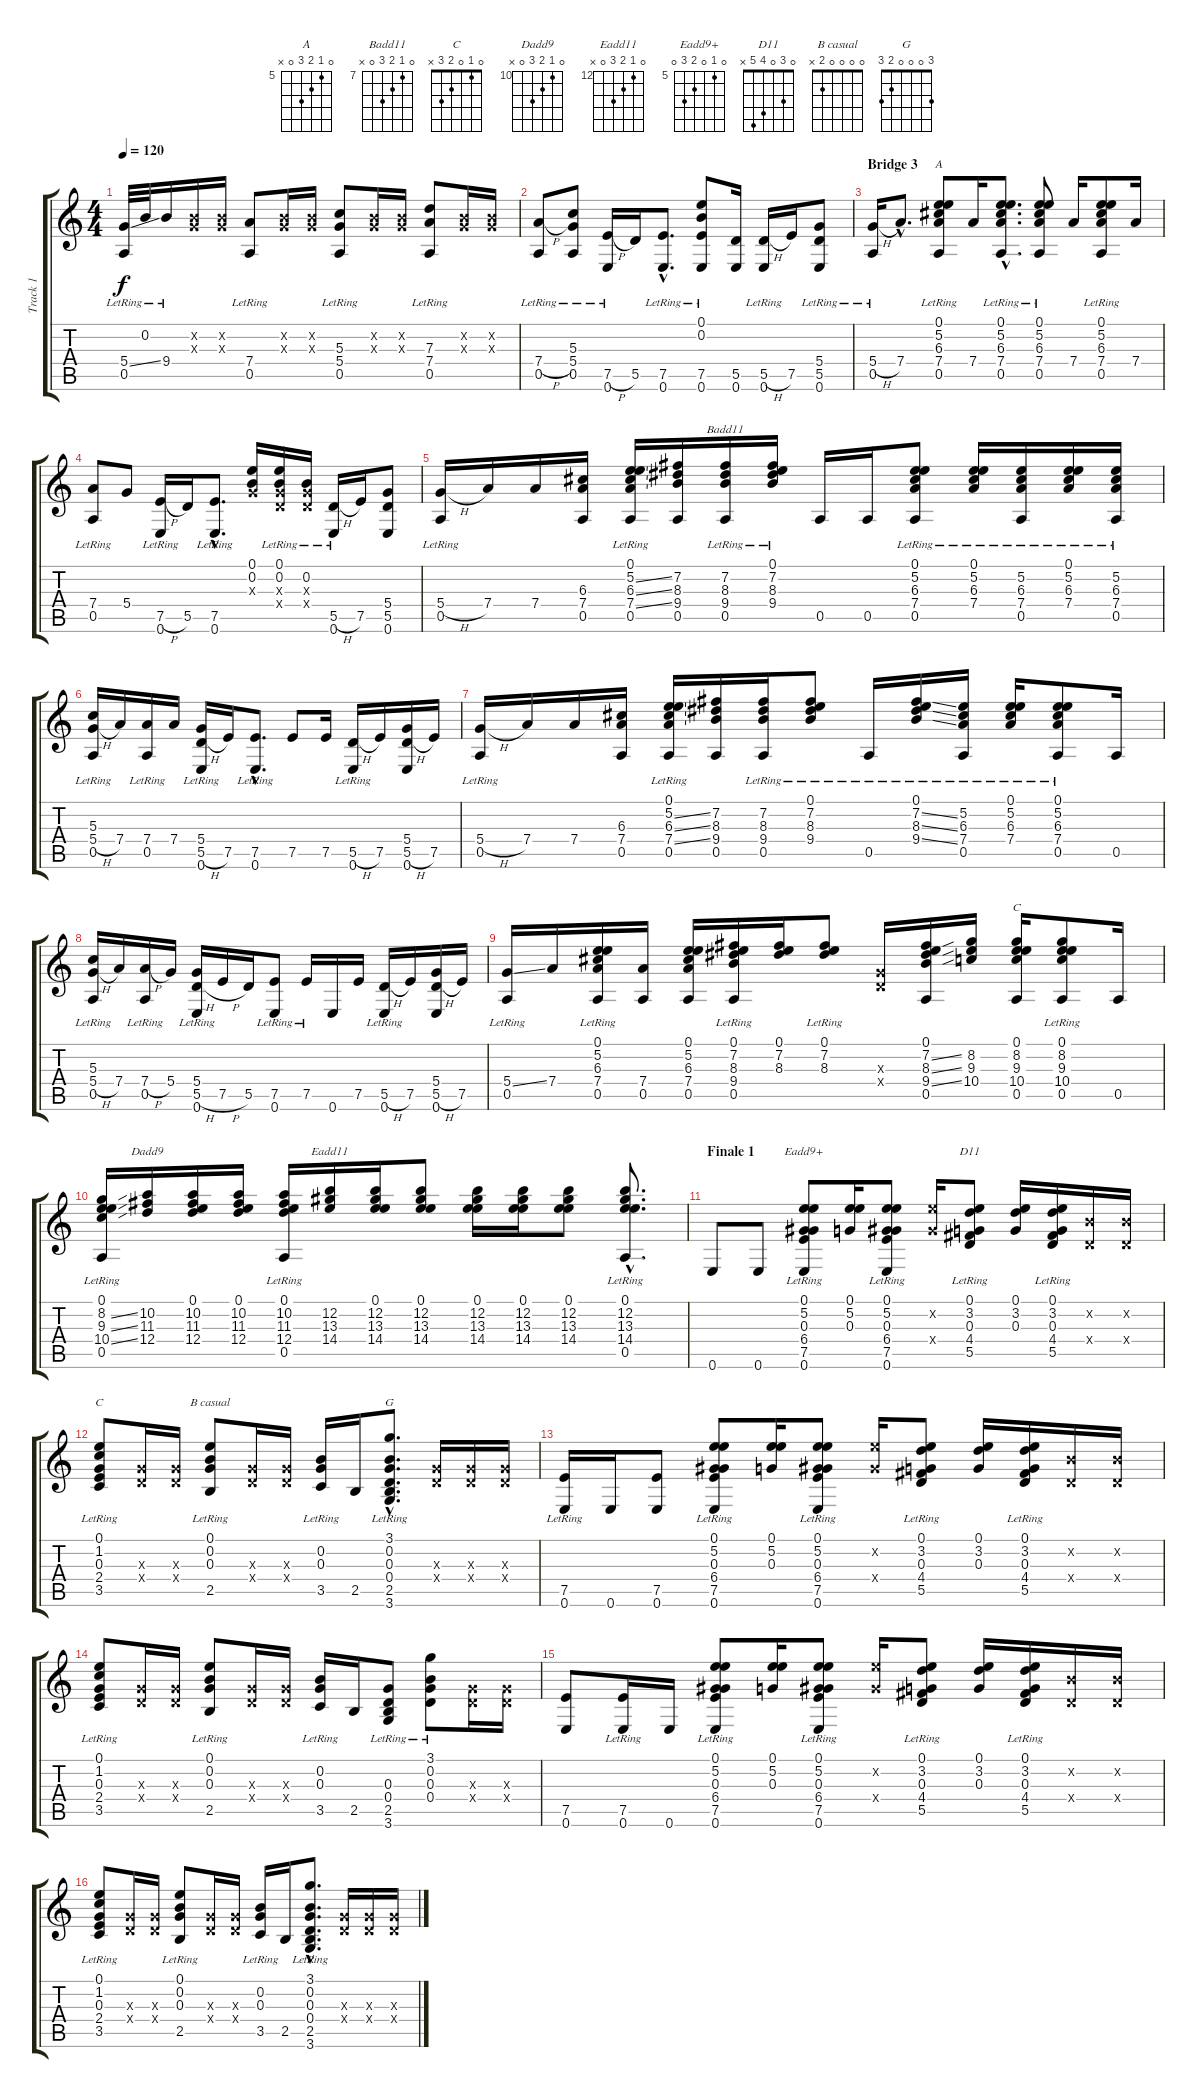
\track ("Track 1" "Track 1") {instrument electricguitarclean}
\staff {score tabs}
\tuning (E4 B3 G3 D3 A2 E2) {hide}
\chord ("A" 0 5 6 7 0 x) {firstfret 5}
\chord ("Badd11" 0 7 8 9 0 x) {firstfret 7}
\chord ("C" 0 8 9 10 0 x) {firstfret 8}
\chord ("Dadd9" 0 10 11 12 0 x) {firstfret 10}
\chord ("Eadd11" 0 12 13 14 0 x) {firstfret 12}
\chord ("Eadd9+" 0 5 0 6 7 0) {firstfret 5}
\chord ("D11" 0 3 0 4 5 x)
\chord ("C" 0 1 0 2 3 x)
\chord ("B casual" 0 0 0 0 2 x)
\chord ("G" 3 0 0 0 2 3)
\ts (4 4)
\tempo 120
\clef g2
\ks c
(5.4{ss} 0.5{lr}).32{dy f} 0.2{lr}.32 9.4{lr}.16 (0.2{x} 0.3{x}).16 (0.2{x} 0.3{x}).16 (7.4{lr} 0.5{lr}).8 (0.2{x} 0.3{x}).16 (0.2{x} 0.3{x}).16 (5.3 5.4{lr} 0.5{lr}).8 (0.2{x} 0.3{x}).16 (0.2{x} 0.3{x}).16 (7.3 7.4{lr} 0.5{lr}).8 (0.2{x} 0.3{x}).16 (0.2{x} 0.3{x}).16 |
(7.4{h} 0.5{lr}).8 (5.3 5.4 0.5{lr}).8 (7.5{h} 0.6{lr}).16 5.5.16 (7.5{hac lr} 0.6{hac}).8{d} (0.1{lr} 0.2{lr} 7.5 0.6).8 (5.5 0.6).16 (5.5{h} 0.6{lr}).16 7.5.16 (5.4 5.5 0.6{lr}).8 |
\section ("" "Bridge 3")
(5.4{h} 0.5{lr}).16 7.4{hac}.8{d} (0.1{lr} 5.2{lr} 6.3{lr} 7.4 0.5{lr}).8{ch "A"} 7.4.16 (0.1{hac} 5.2{hac} 6.3{hac} 7.4{hac} 0.5{hac lr}).8{d} (0.1{lr} 5.2{lr} 6.3{lr} 7.4 0.5{lr}).8 7.4.16 (0.1{lr} 5.2{lr} 6.3{lr} 7.4 0.5{lr}).8 7.4.16 |
(7.4 0.5{lr}).8 5.4.8 (7.5{h} 0.6{lr}).16 5.5.16 (7.5{hac} 0.6{hac lr}).8{d} (0.1 0.2 0.3{x}).16 (0.1{lr} 0.2 0.3{x} 0.4{x}).16 (0.2{lr} 0.3{x} 0.4{x}).16 (5.5{h} 0.6{lr}).16 7.5.16 (5.4 5.5 0.6).8 |
(5.4{h} 0.5{lr}).16 7.4.16 7.4.16 (6.3 7.4 0.5).16 (0.1{lr} 5.2{ss} 6.3{ss} 7.4{ss} 0.5).16 (7.2 8.3 9.4 0.5).16 (7.2 8.3 9.4 0.5{lr}).16{ch "Badd11"} (0.1{lr} 7.2{lr} 8.3{lr} 9.4{lr}).16 0.5.16 0.5.16 (0.1{lr} 5.2{lr} 6.3{lr} 7.4 0.5{lr}).8 (0.1{lr} 5.2{lr} 6.3{lr} 7.4).16 (5.2{lr} 6.3{lr} 7.4 0.5{lr}).16 (0.1{lr} 5.2{lr} 6.3{lr} 7.4).16 (5.2{lr} 6.3{lr} 7.4 0.5).16 |
(5.3 5.4{h} 0.5{lr}).16 7.4.16 (7.4 0.5{lr}).16 7.4.16 (5.4 5.5{h} 0.6{lr}).16 7.5.16 (7.5{hac} 0.6{hac lr}).8{d} 7.5.8 7.5.16 (5.5{h} 0.6{lr}).16 7.5.16 (5.4 5.5{h} 0.6).16 7.5.16 |
(5.4{h} 0.5{lr}).16 7.4.16 7.4.16 (6.3 7.4 0.5).16 (0.1{lr} 5.2{ss} 6.3{ss} 7.4{ss} 0.5).16 (7.2 8.3 9.4 0.5).16 (7.2 8.3 9.4 0.5{lr}).16 (0.1{lr} 7.2{lr} 8.3{lr} 9.4{lr}).8 0.5{lr}.16 (0.1{lr} 7.2{ss} 8.3{ss} 9.4{ss}).16 (5.2{lr} 6.3{lr} 7.4 0.5{lr}).16 (0.1{lr} 5.2{lr} 6.3{lr} 7.4).16 (0.1{lr} 5.2{lr} 6.3{lr} 7.4{lr} 0.5).8 0.5.16 |
(5.3 5.4{h} 0.5{lr}).16 7.4.16 (7.4{h} 0.5{lr}).16 5.4.16 (5.4 5.5{h} 0.6{lr}).16 7.5{h}.16 5.5.16 (7.5 0.6{lr}).8 7.5{lr}.16 0.6.16 7.5.16 (5.5{h} 0.6{lr}).16 7.5.16 (5.4 5.5{h} 0.6).16 7.5.16 |
(5.4{ss} 0.5{lr}).16 7.4.16 (0.1{lr} 5.2{lr} 6.3{lr} 7.4 0.5).16 (7.4 0.5).16 (0.1 5.2 6.3 7.4 0.5).16 (0.1 7.2 8.3 9.4{lr} 0.5{lr}).16 (0.1 7.2 8.3).16 (0.1{lr} 7.2{lr} 8.3{lr}).8 (0.3{x} 0.4{x}).16 (0.1 7.2{ss} 8.3{ss} 9.4{ss} 0.5).16 (8.2 9.3 10.4).16 (0.1 8.2 9.3 10.4 0.5).16{ch "C"} (0.1{lr} 8.2{lr} 9.3{lr} 10.4{lr} 0.5).8 0.5.16 |
(0.1{lr} 8.2{ss} 9.3{ss} 10.4{ss} 0.5{lr}).16 (10.2 11.3 12.4).16{ch "Dadd9"} (0.1 10.2 11.3 12.4).16 (0.1 10.2 11.3 12.4).16 (0.1{lr} 10.2 11.3 12.4 0.5{lr}).16 (12.2 13.3 14.4).16{ch "Eadd11"} (0.1 12.2 13.3 14.4).16 (0.1 12.2 13.3 14.4).8 (0.1 12.2 13.3 14.4).16 (0.1 12.2 13.3 14.4).16 (0.1 12.2 13.3 14.4).8 (0.1{hac} 12.2{hac} 13.3{hac} 14.4{hac} 0.5{hac lr}).8{d} |
\section ("" "Finale 1")
0.6.8 0.6.8 (0.1 5.2 0.3 6.4{lr} 7.5{lr} 0.6{lr}).8{ch "Eadd9+"} (0.1 5.2 0.3).16 (0.1{lr} 5.2 0.3{lr} 6.4 7.5{lr} 0.6{lr}).8 (5.2{x} 6.4{x}).16 (0.1 3.2 0.3 4.4{lr} 5.5{lr}).8{ch "D11"} (0.1 3.2 0.3).16 (0.1{lr} 3.2 0.3{lr} 4.4 5.5{lr}).16 (0.2{x} 0.4{x}).16 (0.2{x} 0.4{x}).16 |
(0.1{lr} 1.2{lr} 0.3 2.4 3.5{lr}).8{ch "C"} (0.3{x} 0.4{x}).16 (0.3{x} 0.4{x}).16 (0.1{lr} 0.2{lr} 0.3 2.5).8{ch "B casual"} (0.3{x} 0.4{x}).16 (0.3{x} 0.4{x}).16 (0.2{lr} 0.3{lr} 3.5).16 2.5.16 (3.1{hac lr} 0.2{hac lr} 0.3{hac} 0.4{hac} 2.5{hac lr} 3.6{hac lr}).8{d ch "G"} (0.3{x} 0.4{x}).16 (0.3{x} 0.4{x}).16 (0.3{x} 0.4{x}).16 |
(7.5{lr} 0.6).16 0.6.16 (7.5 0.6).8 (0.1 5.2 0.3 6.4{lr} 7.5{lr} 0.6{lr}).8 (0.1 5.2 0.3).16 (0.1{lr} 5.2 0.3{lr} 6.4 7.5{lr} 0.6{lr}).8 (5.2{x} 6.4{x}).16 (0.1 3.2 0.3 4.4{lr} 5.5{lr}).8 (0.1 3.2 0.3).16 (0.1{lr} 3.2 0.3{lr} 4.4 5.5{lr}).16 (0.2{x} 0.4{x}).16 (0.2{x} 0.4{x}).16 |
(0.1{lr} 1.2{lr} 0.3 2.4 3.5{lr}).8 (0.3{x} 0.4{x}).16 (0.3{x} 0.4{x}).16 (0.1{lr} 0.2{lr} 0.3 2.5).8 (0.3{x} 0.4{x}).16 (0.3{x} 0.4{x}).16 (0.2{lr} 0.3{lr} 3.5).16 2.5.16 (0.3 0.4 2.5{lr} 3.6{lr}).8 (3.1{lr} 0.2{lr} 0.3 0.4).8 (0.3{x} 0.4{x}).16 (0.3{x} 0.4{x}).16 |
(7.5 0.6).8 (7.5{lr} 0.6).16 0.6.16 (0.1 5.2 0.3 6.4{lr} 7.5{lr} 0.6{lr}).8 (0.1 5.2 0.3).16 (0.1{lr} 5.2 0.3{lr} 6.4 7.5{lr} 0.6{lr}).8 (5.2{x} 6.4{x}).16 (0.1 3.2 0.3 4.4{lr} 5.5{lr}).8 (0.1 3.2 0.3).16 (0.1{lr} 3.2 0.3{lr} 4.4 5.5{lr}).16 (0.2{x} 0.4{x}).16 (0.2{x} 0.4{x}).16 |
(0.1{lr} 1.2{lr} 0.3 2.4 3.5{lr}).8 (0.3{x} 0.4{x}).16 (0.3{x} 0.4{x}).16 (0.1{lr} 0.2{lr} 0.3 2.5).8 (0.3{x} 0.4{x}).16 (0.3{x} 0.4{x}).16 (0.2{lr} 0.3{lr} 3.5).16 2.5.16 (3.1{hac lr} 0.2{hac lr} 0.3{hac} 0.4{hac} 2.5{hac lr} 3.6{hac lr}).8{d} (0.3{x} 0.4{x}).16 (0.3{x} 0.4{x}).16 (0.3{x} 0.4{x}).16
